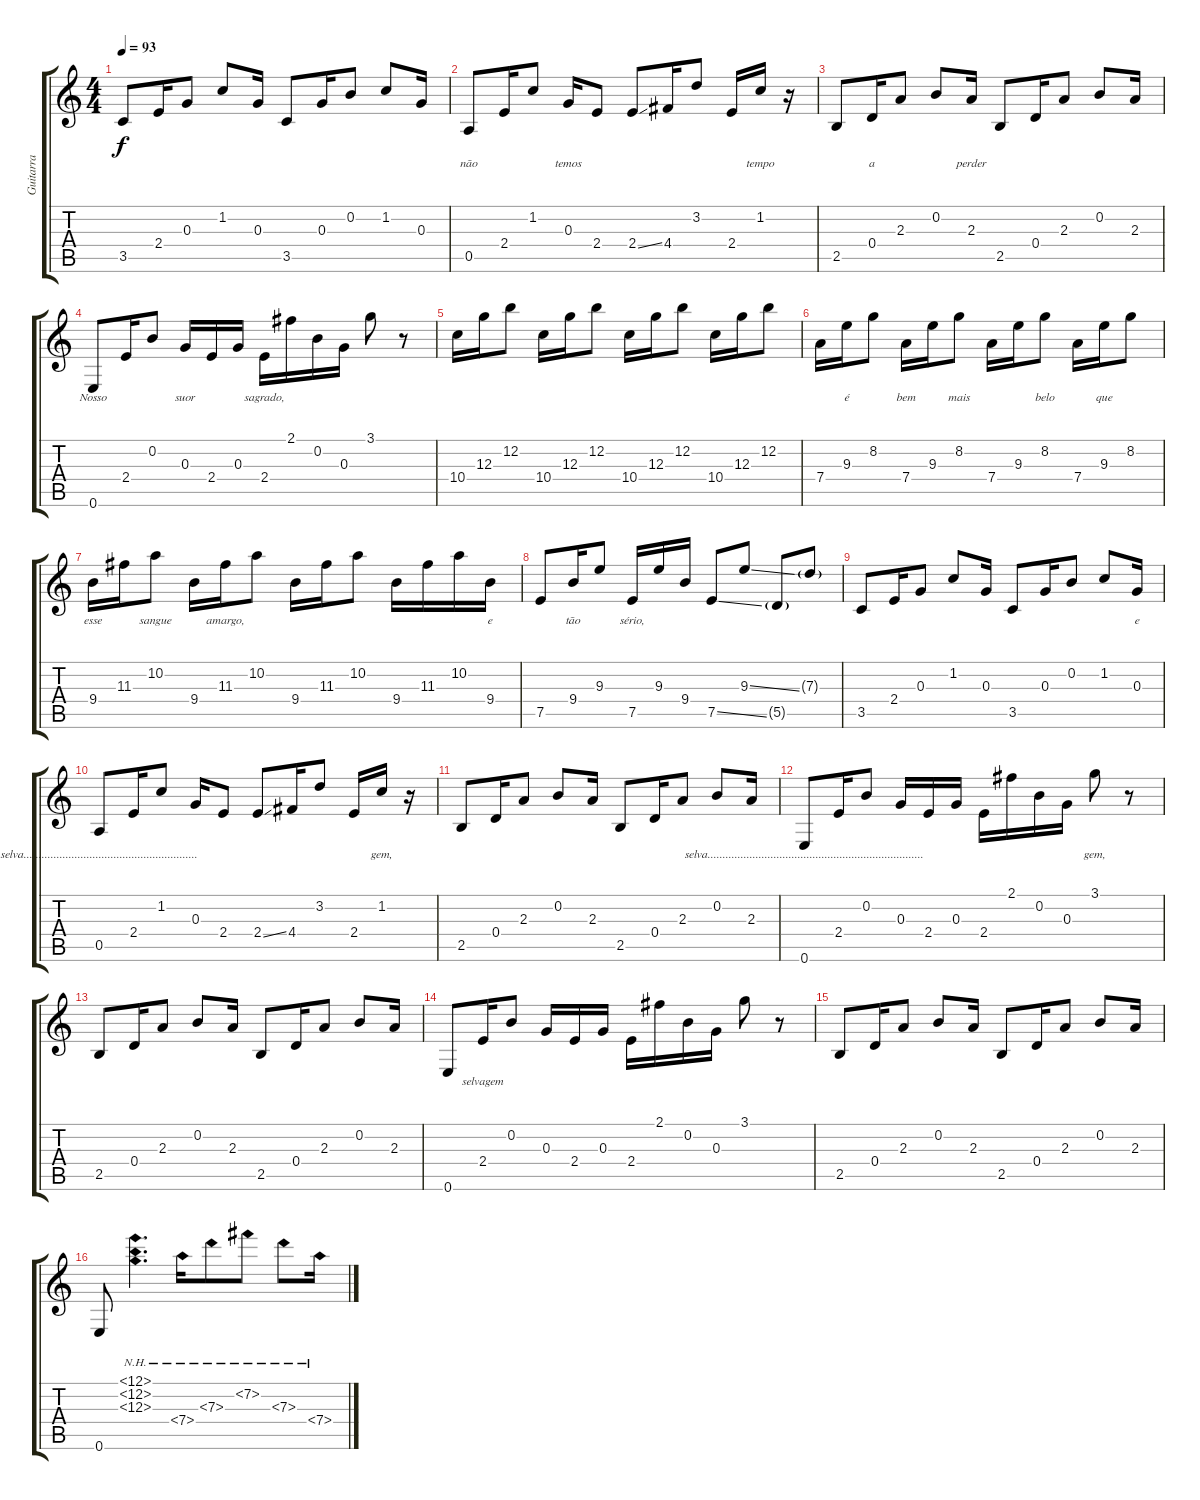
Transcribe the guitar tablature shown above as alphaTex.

\track ("Guitarra" "Guitarra") {instrument acousticguitarnylon}
\staff {score tabs}
\tuning (E4 B3 G3 D3 A2 E2) {hide}
\ts (4 4)
\tempo 93
\clef g2
\ks c
3.5.8{lyrics (0 "") lyrics (1 "") lyrics (2 "") lyrics (3 "") lyrics (4 "") dy f} 2.4.16{lyrics (0 "") lyrics (1 "") lyrics (2 "") lyrics (3 "") lyrics (4 "")} 0.3.8{lyrics (0 "") lyrics (1 "") lyrics (2 "") lyrics (3 "") lyrics (4 "")} 1.2.8{lyrics (0 "") lyrics (1 "") lyrics (2 "") lyrics (3 "") lyrics (4 "")} 0.3.16{lyrics (0 "") lyrics (1 "") lyrics (2 "") lyrics (3 "") lyrics (4 "")} 3.5.8{lyrics (0 "") lyrics (1 "") lyrics (2 "") lyrics (3 "") lyrics (4 "")} 0.3.16{lyrics (0 "") lyrics (1 "") lyrics (2 "") lyrics (3 "") lyrics (4 "")} 0.2.8{lyrics (0 "") lyrics (1 "") lyrics (2 "") lyrics (3 "") lyrics (4 "")} 1.2.8{lyrics (0 "") lyrics (1 "") lyrics (2 "") lyrics (3 "") lyrics (4 "")} 0.3.16{lyrics (0 "") lyrics (1 "") lyrics (2 "") lyrics (3 "") lyrics (4 "")} |
0.5.8{lyrics (0 "não") lyrics (1 "") lyrics (2 "") lyrics (3 "") lyrics (4 "")} 2.4.16{lyrics (0 "") lyrics (1 "") lyrics (2 "") lyrics (3 "") lyrics (4 "")} 1.2.8{lyrics (0 "") lyrics (1 "") lyrics (2 "") lyrics (3 "") lyrics (4 "")} 0.3.16{lyrics (0 "temos") lyrics (1 "") lyrics (2 "") lyrics (3 "") lyrics (4 "")} 2.4.8{lyrics (0 "") lyrics (1 "") lyrics (2 "") lyrics (3 "") lyrics (4 "")} 2.4{ss}.8{lyrics (0 "") lyrics (1 "") lyrics (2 "") lyrics (3 "") lyrics (4 "")} 4.4.16{lyrics (0 "") lyrics (1 "") lyrics (2 "") lyrics (3 "") lyrics (4 "")} 3.2.8{lyrics (0 "") lyrics (1 "") lyrics (2 "") lyrics (3 "") lyrics (4 "")} 2.4.16{lyrics (0 "") lyrics (1 "") lyrics (2 "") lyrics (3 "") lyrics (4 "")} 1.2.16{lyrics (0 "tempo") lyrics (1 "") lyrics (2 "") lyrics (3 "") lyrics (4 "")} r.16 |
2.5.8{lyrics (0 "") lyrics (1 "") lyrics (2 "") lyrics (3 "") lyrics (4 "")} 0.4.16{lyrics (0 "a") lyrics (1 "") lyrics (2 "") lyrics (3 "") lyrics (4 "")} 2.3.8{lyrics (0 "") lyrics (1 "") lyrics (2 "") lyrics (3 "") lyrics (4 "")} 0.2.8{lyrics (0 "") lyrics (1 "") lyrics (2 "") lyrics (3 "") lyrics (4 "")} 2.3.16{lyrics (0 "perder") lyrics (1 "") lyrics (2 "") lyrics (3 "") lyrics (4 "")} 2.5.8{lyrics (0 "") lyrics (1 "") lyrics (2 "") lyrics (3 "") lyrics (4 "")} 0.4.16{lyrics (0 "") lyrics (1 "") lyrics (2 "") lyrics (3 "") lyrics (4 "")} 2.3.8{lyrics (0 "") lyrics (1 "") lyrics (2 "") lyrics (3 "") lyrics (4 "")} 0.2.8{lyrics (0 "") lyrics (1 "") lyrics (2 "") lyrics (3 "") lyrics (4 "")} 2.3.16{lyrics (0 "") lyrics (1 "") lyrics (2 "") lyrics (3 "") lyrics (4 "")} |
0.6.8{lyrics (0 "Nosso") lyrics (1 "") lyrics (2 "") lyrics (3 "") lyrics (4 "")} 2.4.16{lyrics (0 "") lyrics (1 "") lyrics (2 "") lyrics (3 "") lyrics (4 "")} 0.2.8{lyrics (0 "") lyrics (1 "") lyrics (2 "") lyrics (3 "") lyrics (4 "")} 0.3.16{lyrics (0 "suor") lyrics (1 "") lyrics (2 "") lyrics (3 "") lyrics (4 "")} 2.4.16{lyrics (0 "") lyrics (1 "") lyrics (2 "") lyrics (3 "") lyrics (4 "")} 0.3.16{lyrics (0 "") lyrics (1 "") lyrics (2 "") lyrics (3 "") lyrics (4 "")} 2.4.16{lyrics (0 "sagrado,") lyrics (1 "") lyrics (2 "") lyrics (3 "") lyrics (4 "")} 2.1.16{lyrics (0 "") lyrics (1 "") lyrics (2 "") lyrics (3 "") lyrics (4 "")} 0.2.16{lyrics (0 "") lyrics (1 "") lyrics (2 "") lyrics (3 "") lyrics (4 "")} 0.3.16{lyrics (0 "") lyrics (1 "") lyrics (2 "") lyrics (3 "") lyrics (4 "")} 3.1.8{lyrics (0 "") lyrics (1 "") lyrics (2 "") lyrics (3 "") lyrics (4 "")} r.8 |
10.4.16{lyrics (0 "") lyrics (1 "") lyrics (2 "") lyrics (3 "") lyrics (4 "")} 12.3.16{lyrics (0 "") lyrics (1 "") lyrics (2 "") lyrics (3 "") lyrics (4 "")} 12.2.8{lyrics (0 "") lyrics (1 "") lyrics (2 "") lyrics (3 "") lyrics (4 "")} 10.4.16{lyrics (0 "") lyrics (1 "") lyrics (2 "") lyrics (3 "") lyrics (4 "")} 12.3.16{lyrics (0 "") lyrics (1 "") lyrics (2 "") lyrics (3 "") lyrics (4 "")} 12.2.8{lyrics (0 "") lyrics (1 "") lyrics (2 "") lyrics (3 "") lyrics (4 "")} 10.4.16{lyrics (0 "") lyrics (1 "") lyrics (2 "") lyrics (3 "") lyrics (4 "")} 12.3.16{lyrics (0 "") lyrics (1 "") lyrics (2 "") lyrics (3 "") lyrics (4 "")} 12.2.8{lyrics (0 "") lyrics (1 "") lyrics (2 "") lyrics (3 "") lyrics (4 "")} 10.4.16{lyrics (0 "") lyrics (1 "") lyrics (2 "") lyrics (3 "") lyrics (4 "")} 12.3.16{lyrics (0 "") lyrics (1 "") lyrics (2 "") lyrics (3 "") lyrics (4 "")} 12.2.8{lyrics (0 "") lyrics (1 "") lyrics (2 "") lyrics (3 "") lyrics (4 "")} |
7.4.16{lyrics (0 "") lyrics (1 "") lyrics (2 "") lyrics (3 "") lyrics (4 "")} 9.3.16{lyrics (0 "é") lyrics (1 "") lyrics (2 "") lyrics (3 "") lyrics (4 "")} 8.2.8{lyrics (0 "") lyrics (1 "") lyrics (2 "") lyrics (3 "") lyrics (4 "")} 7.4.16{lyrics (0 "bem") lyrics (1 "") lyrics (2 "") lyrics (3 "") lyrics (4 "")} 9.3.16{lyrics (0 "") lyrics (1 "") lyrics (2 "") lyrics (3 "") lyrics (4 "")} 8.2.8{lyrics (0 "mais") lyrics (1 "") lyrics (2 "") lyrics (3 "") lyrics (4 "")} 7.4.16{lyrics (0 "") lyrics (1 "") lyrics (2 "") lyrics (3 "") lyrics (4 "")} 9.3.16{lyrics (0 "") lyrics (1 "") lyrics (2 "") lyrics (3 "") lyrics (4 "")} 8.2.8{lyrics (0 "belo") lyrics (1 "") lyrics (2 "") lyrics (3 "") lyrics (4 "")} 7.4.16{lyrics (0 "") lyrics (1 "") lyrics (2 "") lyrics (3 "") lyrics (4 "")} 9.3.16{lyrics (0 "que") lyrics (1 "") lyrics (2 "") lyrics (3 "") lyrics (4 "")} 8.2.8{lyrics (0 "") lyrics (1 "") lyrics (2 "") lyrics (3 "") lyrics (4 "")} |
9.4.16{lyrics (0 "esse") lyrics (1 "") lyrics (2 "") lyrics (3 "") lyrics (4 "")} 11.3.16{lyrics (0 "") lyrics (1 "") lyrics (2 "") lyrics (3 "") lyrics (4 "")} 10.2.8{lyrics (0 "sangue") lyrics (1 "") lyrics (2 "") lyrics (3 "") lyrics (4 "")} 9.4.16{lyrics (0 "") lyrics (1 "") lyrics (2 "") lyrics (3 "") lyrics (4 "")} 11.3.16{lyrics (0 "amargo,") lyrics (1 "") lyrics (2 "") lyrics (3 "") lyrics (4 "")} 10.2.8{lyrics (0 "") lyrics (1 "") lyrics (2 "") lyrics (3 "") lyrics (4 "")} 9.4.16{lyrics (0 "") lyrics (1 "") lyrics (2 "") lyrics (3 "") lyrics (4 "")} 11.3.16{lyrics (0 "") lyrics (1 "") lyrics (2 "") lyrics (3 "") lyrics (4 "")} 10.2.8{lyrics (0 "") lyrics (1 "") lyrics (2 "") lyrics (3 "") lyrics (4 "")} 9.4.16{lyrics (0 "") lyrics (1 "") lyrics (2 "") lyrics (3 "") lyrics (4 "")} 11.3.16{lyrics (0 "") lyrics (1 "") lyrics (2 "") lyrics (3 "") lyrics (4 "")} 10.2.16{lyrics (0 "") lyrics (1 "") lyrics (2 "") lyrics (3 "") lyrics (4 "")} 9.4.16{lyrics (0 "e") lyrics (1 "") lyrics (2 "") lyrics (3 "") lyrics (4 "")} |
7.5.8{lyrics (0 "") lyrics (1 "") lyrics (2 "") lyrics (3 "") lyrics (4 "")} 9.4.16{lyrics (0 "tão") lyrics (1 "") lyrics (2 "") lyrics (3 "") lyrics (4 "")} 9.3.8{lyrics (0 "") lyrics (1 "") lyrics (2 "") lyrics (3 "") lyrics (4 "")} 7.5.16{lyrics (0 "sério,") lyrics (1 "") lyrics (2 "") lyrics (3 "") lyrics (4 "")} 9.3.16{lyrics (0 "") lyrics (1 "") lyrics (2 "") lyrics (3 "") lyrics (4 "")} 9.4.16{lyrics (0 "") lyrics (1 "") lyrics (2 "") lyrics (3 "") lyrics (4 "")} 7.5{ss}.8{lyrics (0 "") lyrics (1 "") lyrics (2 "") lyrics (3 "") lyrics (4 "")} 9.3{ss}.8{lyrics (0 "") lyrics (1 "") lyrics (2 "") lyrics (3 "") lyrics (4 "")} 5.5{g}.8{lyrics (0 "") lyrics (1 "") lyrics (2 "") lyrics (3 "") lyrics (4 "")} 7.3{g}.8{lyrics (0 "") lyrics (1 "") lyrics (2 "") lyrics (3 "") lyrics (4 "")} |
3.5.8{lyrics (0 "") lyrics (1 "") lyrics (2 "") lyrics (3 "") lyrics (4 "")} 2.4.16{lyrics (0 "") lyrics (1 "") lyrics (2 "") lyrics (3 "") lyrics (4 "")} 0.3.8{lyrics (0 "") lyrics (1 "") lyrics (2 "") lyrics (3 "") lyrics (4 "")} 1.2.8{lyrics (0 "") lyrics (1 "") lyrics (2 "") lyrics (3 "") lyrics (4 "")} 0.3.16{lyrics (0 "") lyrics (1 "") lyrics (2 "") lyrics (3 "") lyrics (4 "")} 3.5.8{lyrics (0 "") lyrics (1 "") lyrics (2 "") lyrics (3 "") lyrics (4 "")} 0.3.16{lyrics (0 "") lyrics (1 "") lyrics (2 "") lyrics (3 "") lyrics (4 "")} 0.2.8{lyrics (0 "") lyrics (1 "") lyrics (2 "") lyrics (3 "") lyrics (4 "")} 1.2.8{lyrics (0 "") lyrics (1 "") lyrics (2 "") lyrics (3 "") lyrics (4 "")} 0.3.16{lyrics (0 "e") lyrics (1 "") lyrics (2 "") lyrics (3 "") lyrics (4 "")} |
0.5.8{lyrics (0 "selva..........................................................") lyrics (1 "") lyrics (2 "") lyrics (3 "") lyrics (4 "")} 2.4.16{lyrics (0 "") lyrics (1 "") lyrics (2 "") lyrics (3 "") lyrics (4 "")} 1.2.8{lyrics (0 "") lyrics (1 "") lyrics (2 "") lyrics (3 "") lyrics (4 "")} 0.3.16{lyrics (0 "") lyrics (1 "") lyrics (2 "") lyrics (3 "") lyrics (4 "")} 2.4.8{lyrics (0 "") lyrics (1 "") lyrics (2 "") lyrics (3 "") lyrics (4 "")} 2.4{ss}.8{lyrics (0 "") lyrics (1 "") lyrics (2 "") lyrics (3 "") lyrics (4 "")} 4.4.16{lyrics (0 "") lyrics (1 "") lyrics (2 "") lyrics (3 "") lyrics (4 "")} 3.2.8{lyrics (0 "") lyrics (1 "") lyrics (2 "") lyrics (3 "") lyrics (4 "")} 2.4.16{lyrics (0 "") lyrics (1 "") lyrics (2 "") lyrics (3 "") lyrics (4 "")} 1.2.16{lyrics (0 "gem,") lyrics (1 "") lyrics (2 "") lyrics (3 "") lyrics (4 "")} r.16 |
2.5.8{lyrics (0 "") lyrics (1 "") lyrics (2 "") lyrics (3 "") lyrics (4 "")} 0.4.16{lyrics (0 "") lyrics (1 "") lyrics (2 "") lyrics (3 "") lyrics (4 "")} 2.3.8{lyrics (0 "") lyrics (1 "") lyrics (2 "") lyrics (3 "") lyrics (4 "")} 0.2.8{lyrics (0 "") lyrics (1 "") lyrics (2 "") lyrics (3 "") lyrics (4 "")} 2.3.16{lyrics (0 "") lyrics (1 "") lyrics (2 "") lyrics (3 "") lyrics (4 "")} 2.5.8{lyrics (0 "") lyrics (1 "") lyrics (2 "") lyrics (3 "") lyrics (4 "")} 0.4.16{lyrics (0 "") lyrics (1 "") lyrics (2 "") lyrics (3 "") lyrics (4 "")} 2.3.8{lyrics (0 "") lyrics (1 "") lyrics (2 "") lyrics (3 "") lyrics (4 "")} 0.2.8{lyrics (0 "") lyrics (1 "") lyrics (2 "") lyrics (3 "") lyrics (4 "")} 2.3.16{lyrics (0 "") lyrics (1 "") lyrics (2 "") lyrics (3 "") lyrics (4 "")} |
0.6.8{lyrics (0 "selva........................................................................") lyrics (1 "") lyrics (2 "") lyrics (3 "") lyrics (4 "")} 2.4.16{lyrics (0 "") lyrics (1 "") lyrics (2 "") lyrics (3 "") lyrics (4 "")} 0.2.8{lyrics (0 "") lyrics (1 "") lyrics (2 "") lyrics (3 "") lyrics (4 "")} 0.3.16{lyrics (0 "") lyrics (1 "") lyrics (2 "") lyrics (3 "") lyrics (4 "")} 2.4.16{lyrics (0 "") lyrics (1 "") lyrics (2 "") lyrics (3 "") lyrics (4 "")} 0.3.16{lyrics (0 "") lyrics (1 "") lyrics (2 "") lyrics (3 "") lyrics (4 "")} 2.4.16{lyrics (0 "") lyrics (1 "") lyrics (2 "") lyrics (3 "") lyrics (4 "")} 2.1.16{lyrics (0 "") lyrics (1 "") lyrics (2 "") lyrics (3 "") lyrics (4 "")} 0.2.16{lyrics (0 "") lyrics (1 "") lyrics (2 "") lyrics (3 "") lyrics (4 "")} 0.3.16{lyrics (0 "") lyrics (1 "") lyrics (2 "") lyrics (3 "") lyrics (4 "")} 3.1.8{lyrics (0 "gem,") lyrics (1 "") lyrics (2 "") lyrics (3 "") lyrics (4 "")} r.8 |
2.5.8{lyrics (0 "") lyrics (1 "") lyrics (2 "") lyrics (3 "") lyrics (4 "")} 0.4.16{lyrics (0 "") lyrics (1 "") lyrics (2 "") lyrics (3 "") lyrics (4 "")} 2.3.8{lyrics (0 "") lyrics (1 "") lyrics (2 "") lyrics (3 "") lyrics (4 "")} 0.2.8{lyrics (0 "") lyrics (1 "") lyrics (2 "") lyrics (3 "") lyrics (4 "")} 2.3.16{lyrics (0 "") lyrics (1 "") lyrics (2 "") lyrics (3 "") lyrics (4 "")} 2.5.8{lyrics (0 "") lyrics (1 "") lyrics (2 "") lyrics (3 "") lyrics (4 "")} 0.4.16{lyrics (0 "") lyrics (1 "") lyrics (2 "") lyrics (3 "") lyrics (4 "")} 2.3.8{lyrics (0 "") lyrics (1 "") lyrics (2 "") lyrics (3 "") lyrics (4 "")} 0.2.8{lyrics (0 "") lyrics (1 "") lyrics (2 "") lyrics (3 "") lyrics (4 "")} 2.3.16{lyrics (0 "") lyrics (1 "") lyrics (2 "") lyrics (3 "") lyrics (4 "")} |
0.6.8{lyrics (0 "") lyrics (1 "") lyrics (2 "") lyrics (3 "") lyrics (4 "")} 2.4.16{lyrics (0 "selvagem") lyrics (1 "") lyrics (2 "") lyrics (3 "") lyrics (4 "")} 0.2.8{lyrics (0 "") lyrics (1 "") lyrics (2 "") lyrics (3 "") lyrics (4 "")} 0.3.16{lyrics (0 "") lyrics (1 "") lyrics (2 "") lyrics (3 "") lyrics (4 "")} 2.4.16{lyrics (0 "") lyrics (1 "") lyrics (2 "") lyrics (3 "") lyrics (4 "")} 0.3.16{lyrics (0 "") lyrics (1 "") lyrics (2 "") lyrics (3 "") lyrics (4 "")} 2.4.16{lyrics (0 "") lyrics (1 "") lyrics (2 "") lyrics (3 "") lyrics (4 "")} 2.1.16{lyrics (0 "") lyrics (1 "") lyrics (2 "") lyrics (3 "") lyrics (4 "")} 0.2.16{lyrics (0 "") lyrics (1 "") lyrics (2 "") lyrics (3 "") lyrics (4 "")} 0.3.16{lyrics (0 "") lyrics (1 "") lyrics (2 "") lyrics (3 "") lyrics (4 "")} 3.1.8{lyrics (0 "") lyrics (1 "") lyrics (2 "") lyrics (3 "") lyrics (4 "")} r.8 |
2.5.8{lyrics (0 "") lyrics (1 "") lyrics (2 "") lyrics (3 "") lyrics (4 "")} 0.4.16{lyrics (0 "") lyrics (1 "") lyrics (2 "") lyrics (3 "") lyrics (4 "")} 2.3.8{lyrics (0 "") lyrics (1 "") lyrics (2 "") lyrics (3 "") lyrics (4 "")} 0.2.8{lyrics (0 "") lyrics (1 "") lyrics (2 "") lyrics (3 "") lyrics (4 "")} 2.3.16{lyrics (0 "") lyrics (1 "") lyrics (2 "") lyrics (3 "") lyrics (4 "")} 2.5.8{lyrics (0 "") lyrics (1 "") lyrics (2 "") lyrics (3 "") lyrics (4 "")} 0.4.16{lyrics (0 "") lyrics (1 "") lyrics (2 "") lyrics (3 "") lyrics (4 "")} 2.3.8{lyrics (0 "") lyrics (1 "") lyrics (2 "") lyrics (3 "") lyrics (4 "")} 0.2.8{lyrics (0 "") lyrics (1 "") lyrics (2 "") lyrics (3 "") lyrics (4 "")} 2.3.16{lyrics (0 "") lyrics (1 "") lyrics (2 "") lyrics (3 "") lyrics (4 "")} |
0.6.8{lyrics (0 "") lyrics (1 "") lyrics (2 "") lyrics (3 "") lyrics (4 "")} (12.1{nh} 12.2{nh} 12.3{nh}).4{d lyrics (0 "") lyrics (1 "") lyrics (2 "") lyrics (3 "") lyrics (4 "")} 7.4{nh}.16{lyrics (0 "") lyrics (1 "") lyrics (2 "") lyrics (3 "") lyrics (4 "")} 7.3{nh}.8{lyrics (0 "") lyrics (1 "") lyrics (2 "") lyrics (3 "") lyrics (4 "")} 7.2{nh}.8{lyrics (0 "") lyrics (1 "") lyrics (2 "") lyrics (3 "") lyrics (4 "")} 7.3{nh}.8{lyrics (0 "") lyrics (1 "") lyrics (2 "") lyrics (3 "") lyrics (4 "")} 7.4{nh}.16{lyrics (0 "") lyrics (1 "") lyrics (2 "") lyrics (3 "") lyrics (4 "")}
